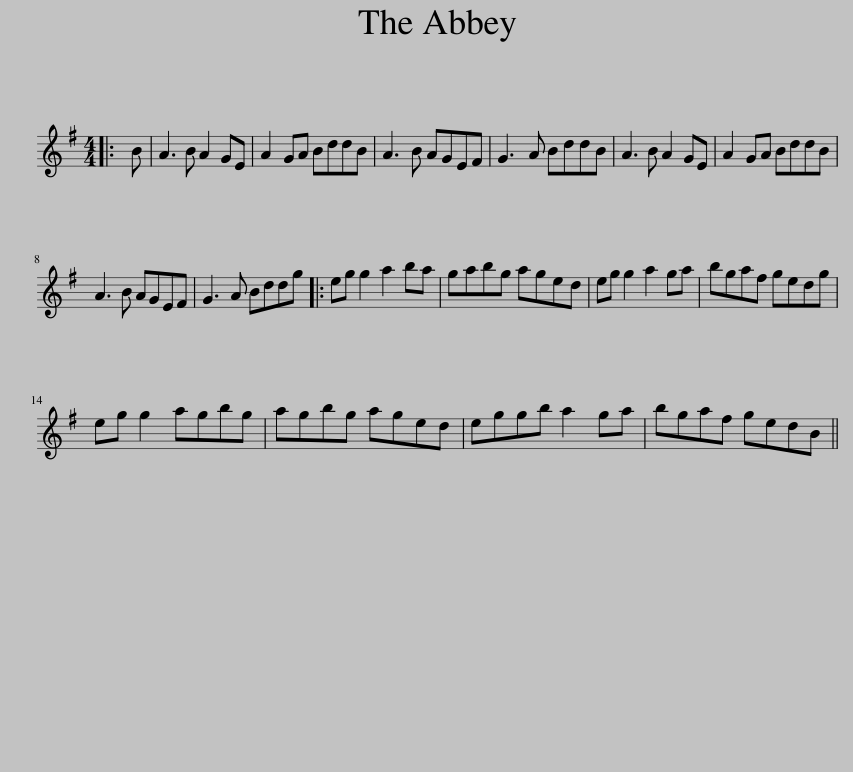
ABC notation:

X:1
L:1/8
M:4/4
I:linebreak $
K:G
V:1 treble
V:1
|: B | A3 B A2 GE | A2 GA BddB | A3 B AGEF | G3 A BddB | %5
 A3 B A2 GE | A2 GA BddB |$ A3 B AGEF | G3 A Bddg |: eg g2 a2 ba | %10
 gabg aged | eg g2 a2 ga | bgaf gedg |$ eg g2 agbg | agbg aged | %15
 eggb a2 ga | bgaf gedB || %17
